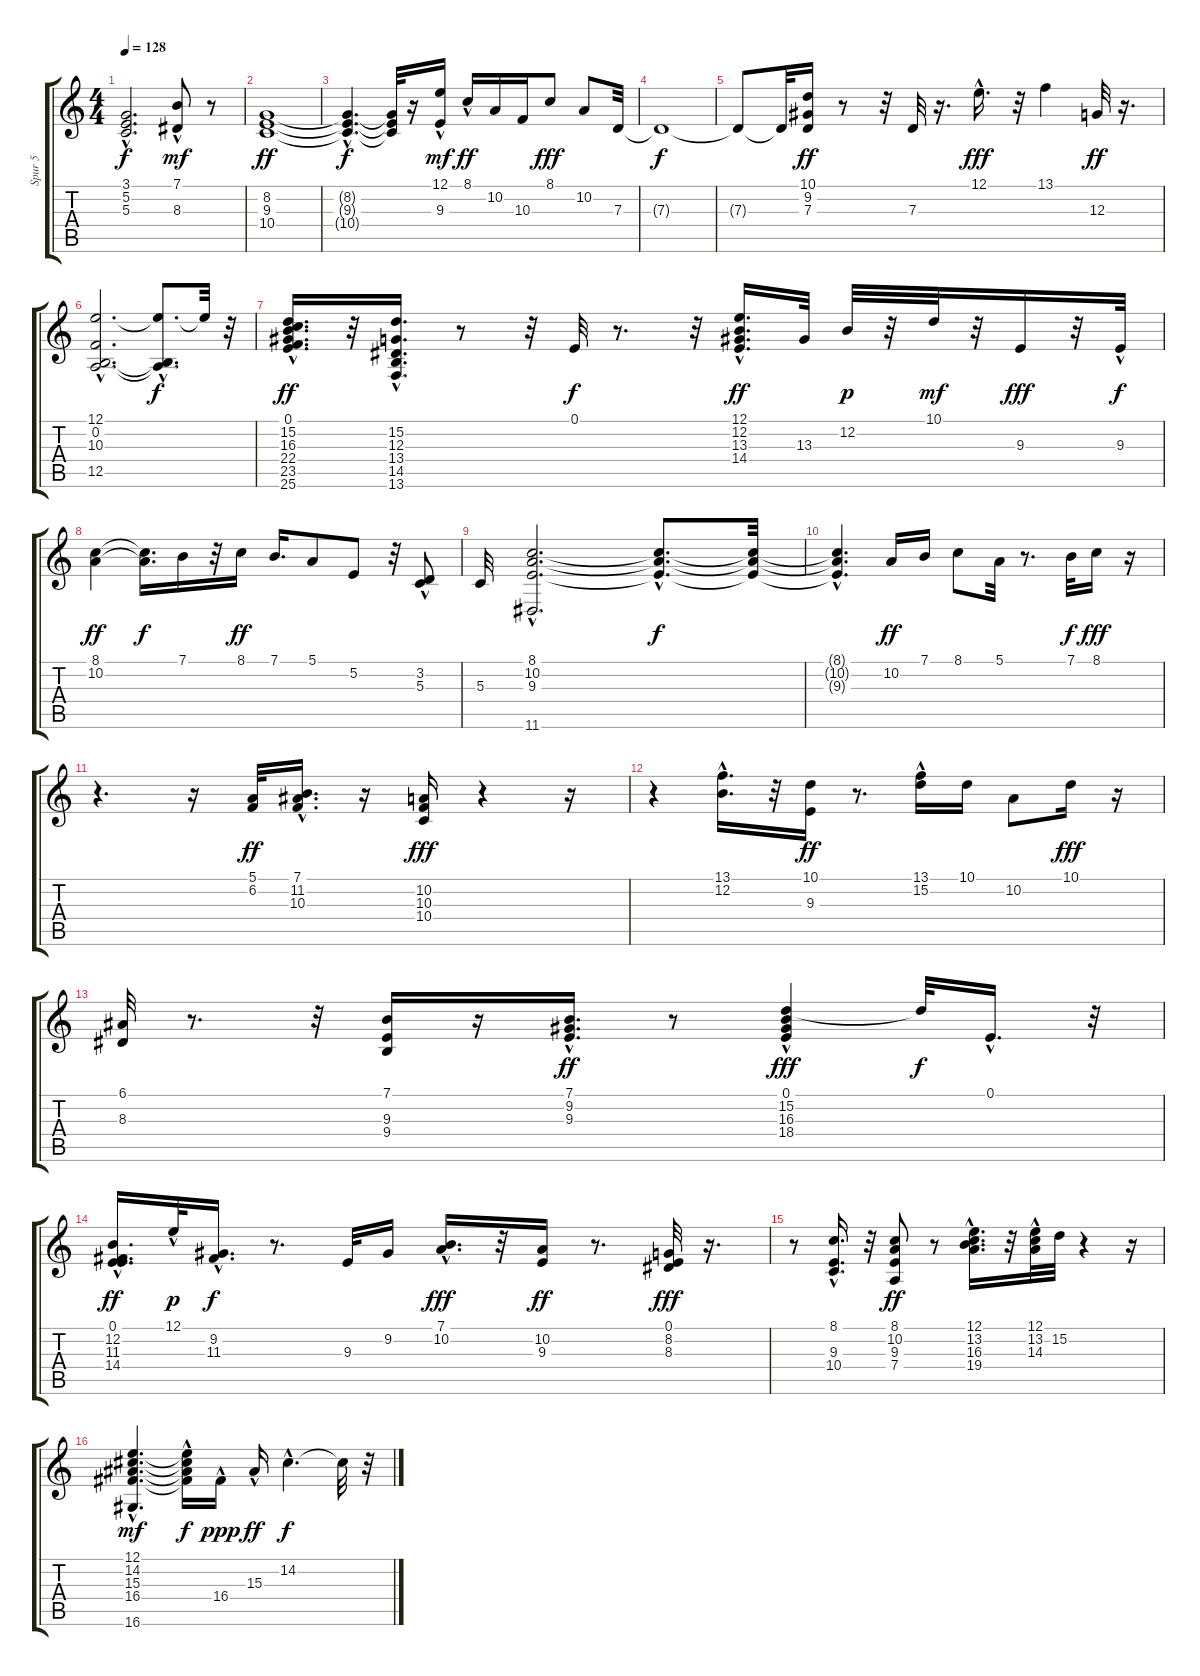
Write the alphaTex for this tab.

\track ("Spur 5" "Spur 5") {instrument rockorgan}
\staff {score tabs}
\tuning (E4 B3 G3 D3 A2 E2) {hide}
\ts (4 4)
\tempo 128
\clef g2
\ks c
(3.1{t} 5.2{hac t} 5.3{t}).2{d dy f} (7.1 8.3{hac}).8{dy mf} r.8 |
(8.2 9.3 10.4).1{dy ff} |
(8.2{hac t} 9.3{hac t} 10.4{hac t}).4{d dy f} (8.2{t} 9.3{t} 10.4{t}).32 r.16 (12.1{hac} 9.3).16{dy mf} 8.1{hac}.16{dy ff} 10.2.16 10.3.16 8.1.8{dy fff} 10.2.8 7.3.32 |
7.3{t}.1{dy f} |
7.3{t}.8 7.3{t}.32 (10.1 9.2 7.3).16{dy ff} r.8 r.32 7.3.32 r.16{d} 12.1{hac}.16{d dy fff} r.32 13.1.4 12.3.32{dy ff} r.16{d} |
(12.1{hac} 0.2{hac} 10.3{hac} 12.5{hac}).2{d} (12.1{hac t} 0.2{hac t} 12.5{hac t}).8{d dy f} 12.1{t}.32 r.32 |
(0.1 15.2{hac} 16.3 22.4 23.5 25.6).16{d dy ff} r.32 (15.2{hac} 12.3{hac} 13.4{hac} 14.5{hac} 13.6).16{d} r.8 r.32 0.1.32{dy f} r.8{d} r.32 (12.1 12.2{hac} 13.3{hac} 14.4{hac}).16{d dy ff} 13.3.32 12.2.32{dy p} r.32 10.1.32{dy mf} r.32 9.3.16{dy fff} r.32 9.3{hac}.32{dy f} |
(8.1 10.2).4{dy ff} (8.1{t} 10.2{t}).16{d dy f} 7.1.16 r.32 8.1.16{dy ff} 7.1.16{d} 5.1.8 5.2.8 r.32 (3.2 5.3{hac}).8 |
5.3.32 (8.1{hac} 10.2{hac} 9.3{hac} 11.6).2{d} (8.1{hac t} 10.2{hac t} 9.3{hac t}).8{d dy f} (8.1{t} 10.2{t} 9.3{t}).32 |
(8.1{t} 10.2{t} 9.3{hac t}).4{d} 10.2.16{dy ff} 7.1.16 8.1.8 5.1.32 r.8{d} 7.1.32{dy f} 8.1.16{dy fff} r.16 |
r.4{d} r.16 (5.1 6.2).32{dy ff} (7.1{hac} 11.2 10.3{hac}).16{d} r.16 (10.2 10.3 10.4).16{dy fff} r.4 r.16 |
r.4 (13.1{hac} 12.2).16{d} r.32 (10.1 9.3).16{dy ff} r.8{d} (13.1{hac} 15.2).16 10.1.16 10.2.8 10.1.16{dy fff} r.16 |
(6.1 8.3).32 r.8{d} r.32 (7.1 9.3 9.4).16 r.16 (7.1{hac} 9.2 9.3).16{d dy ff} r.8 (0.1{hac} 15.2 16.3 18.4{hac}).4{dy fff} 15.2{t}.32{dy f} 0.1{hac}.16{d} r.32 |
(0.1{hac} 12.2{hac} 11.3{hac} 14.4{hac}).16{d dy ff} 12.1{hac}.32{dy p} (9.2{hac} 11.3{hac}).16{d dy f} r.8{d} 9.3.32 9.2.16 (7.1 10.2{hac}).16{d dy fff} r.32 (10.2 9.3).16{dy ff} r.8{d} (0.1 8.2 8.3).32{dy fff} r.16{d} |
r.8 (8.1{hac} 9.3{hac} 10.4{hac}).16{d} r.32 (8.1 10.2 9.3 7.4).8{dy ff} r.8 (12.1{hac} 13.2 16.3 19.4{hac}).16{d} r.32 (12.1{hac} 13.2{hac} 14.3{hac}).32 15.2.32 r.4 r.16 |
(12.1{hac} 14.2{hac} 15.3{hac} 16.4{hac} 16.6).4{d dy mf} (12.1{t} 14.2{hac t} 15.3{hac t} 16.4{t}).16{dy f} 16.4{hac}.16{dy ppp} 15.3{hac}.16{dy ff} 14.2{hac}.4{d dy f} 14.2{t}.32 r.32
